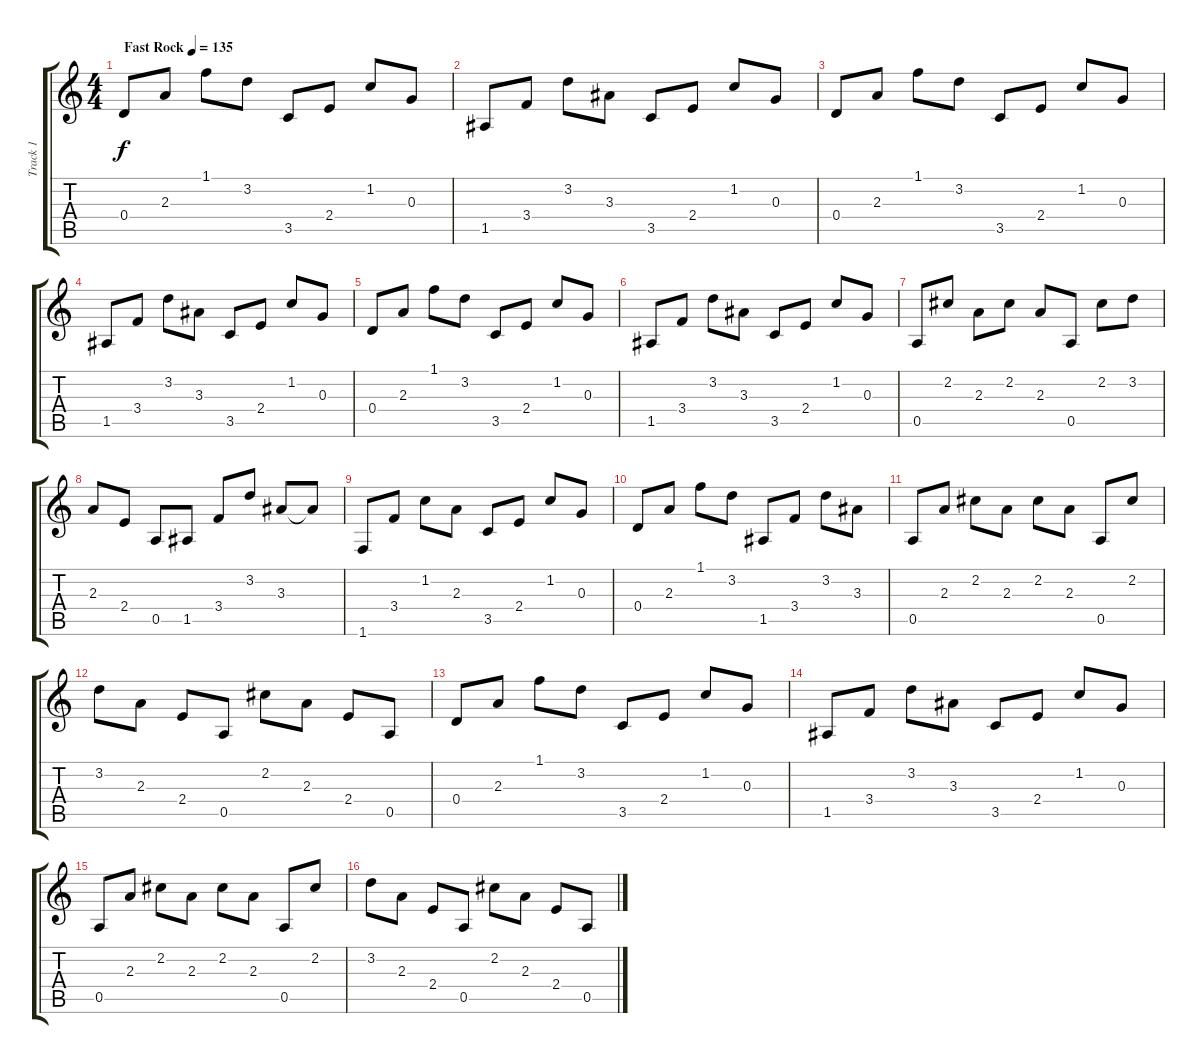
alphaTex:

\track ("Track 1" "Track 1") {instrument overdrivenguitar}
\staff {score tabs}
\tuning (E4 B3 G3 D3 A2 E2) {hide}
\ts (4 4)
\tempo (135 "Fast Rock")
\clef g2
\ks c
0.4.8{dy f instrument overdrivenguitar} 2.3.8 1.1.8 3.2.8 3.5.8 2.4.8 1.2.8 0.3.8 |
1.5.8 3.4.8 3.2.8 3.3.8 3.5.8 2.4.8 1.2.8 0.3.8 |
0.4.8 2.3.8 1.1.8 3.2.8 3.5.8 2.4.8 1.2.8 0.3.8 |
1.5.8 3.4.8 3.2.8 3.3.8 3.5.8 2.4.8 1.2.8 0.3.8 |
0.4.8 2.3.8 1.1.8 3.2.8 3.5.8 2.4.8 1.2.8 0.3.8 |
1.5.8 3.4.8 3.2.8 3.3.8 3.5.8 2.4.8 1.2.8 0.3.8 |
0.5.8 2.2.8 2.3.8 2.2.8 2.3.8 0.5.8 2.2.8 3.2.8 |
2.3.8 2.4.8 0.5.8 1.5.8 3.4.8 3.2.8 3.3.8 3.3{t}.8 |
1.6.8 3.4.8 1.2.8 2.3.8 3.5.8 2.4.8 1.2.8 0.3.8 |
0.4.8 2.3.8 1.1.8 3.2.8 1.5.8 3.4.8 3.2.8 3.3.8 |
0.5.8 2.3.8 2.2.8 2.3.8 2.2.8 2.3.8 0.5.8 2.2.8 |
3.2.8 2.3.8 2.4.8 0.5.8 2.2.8 2.3.8 2.4.8 0.5.8 |
0.4.8 2.3.8 1.1.8 3.2.8 3.5.8 2.4.8 1.2.8 0.3.8 |
1.5.8 3.4.8 3.2.8 3.3.8 3.5.8 2.4.8 1.2.8 0.3.8 |
0.5.8 2.3.8 2.2.8 2.3.8 2.2.8 2.3.8 0.5.8 2.2.8 |
3.2.8 2.3.8 2.4.8 0.5.8 2.2.8 2.3.8 2.4.8 0.5.8
